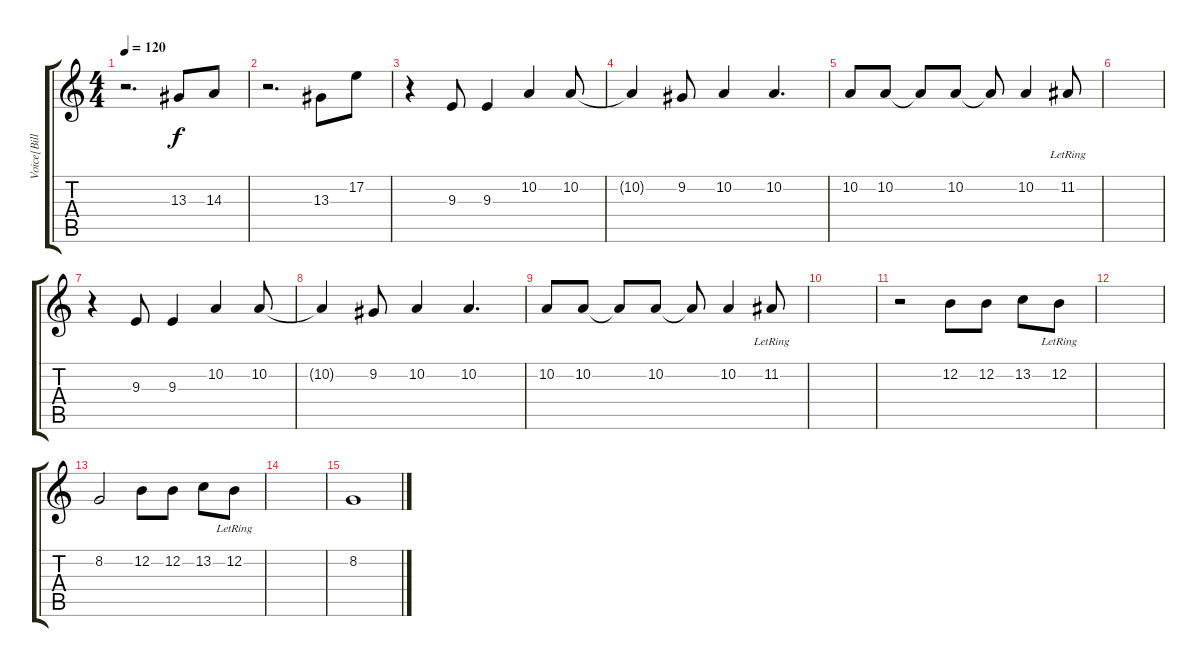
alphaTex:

\track ("Voice[Bill Kaulitz]" "Voice[Bill") {instrument violin}
\staff {score tabs}
\tuning (E4 B3 G3 D3 A2 E2) {hide}
\ts (4 4)
\tempo 120
\clef g2
\ks c
r.2{d dy f} 13.3.8 14.3.8 |
r.2{d} 13.3.8 17.2.8 |
r.4 9.3.8 9.3.4 10.2.4 10.2.8 |
10.2{t}.4 9.2.8 10.2.4 10.2.4{d} |
10.2.8 10.2.8 10.2{t}.8 10.2.8 10.2{t}.8 10.2.4 11.2{lr}.8 |
|
r.4 9.3.8 9.3.4 10.2.4 10.2.8 |
10.2{t}.4 9.2.8 10.2.4 10.2.4{d} |
10.2.8 10.2.8 10.2{t}.8 10.2.8 10.2{t}.8 10.2.4 11.2{lr}.8 |
|
r.2 12.2.8 12.2.8 13.2.8 12.2{lr}.8 |
|
8.2.2 12.2.8 12.2.8 13.2.8 12.2{lr}.8 |
|
8.2.1
